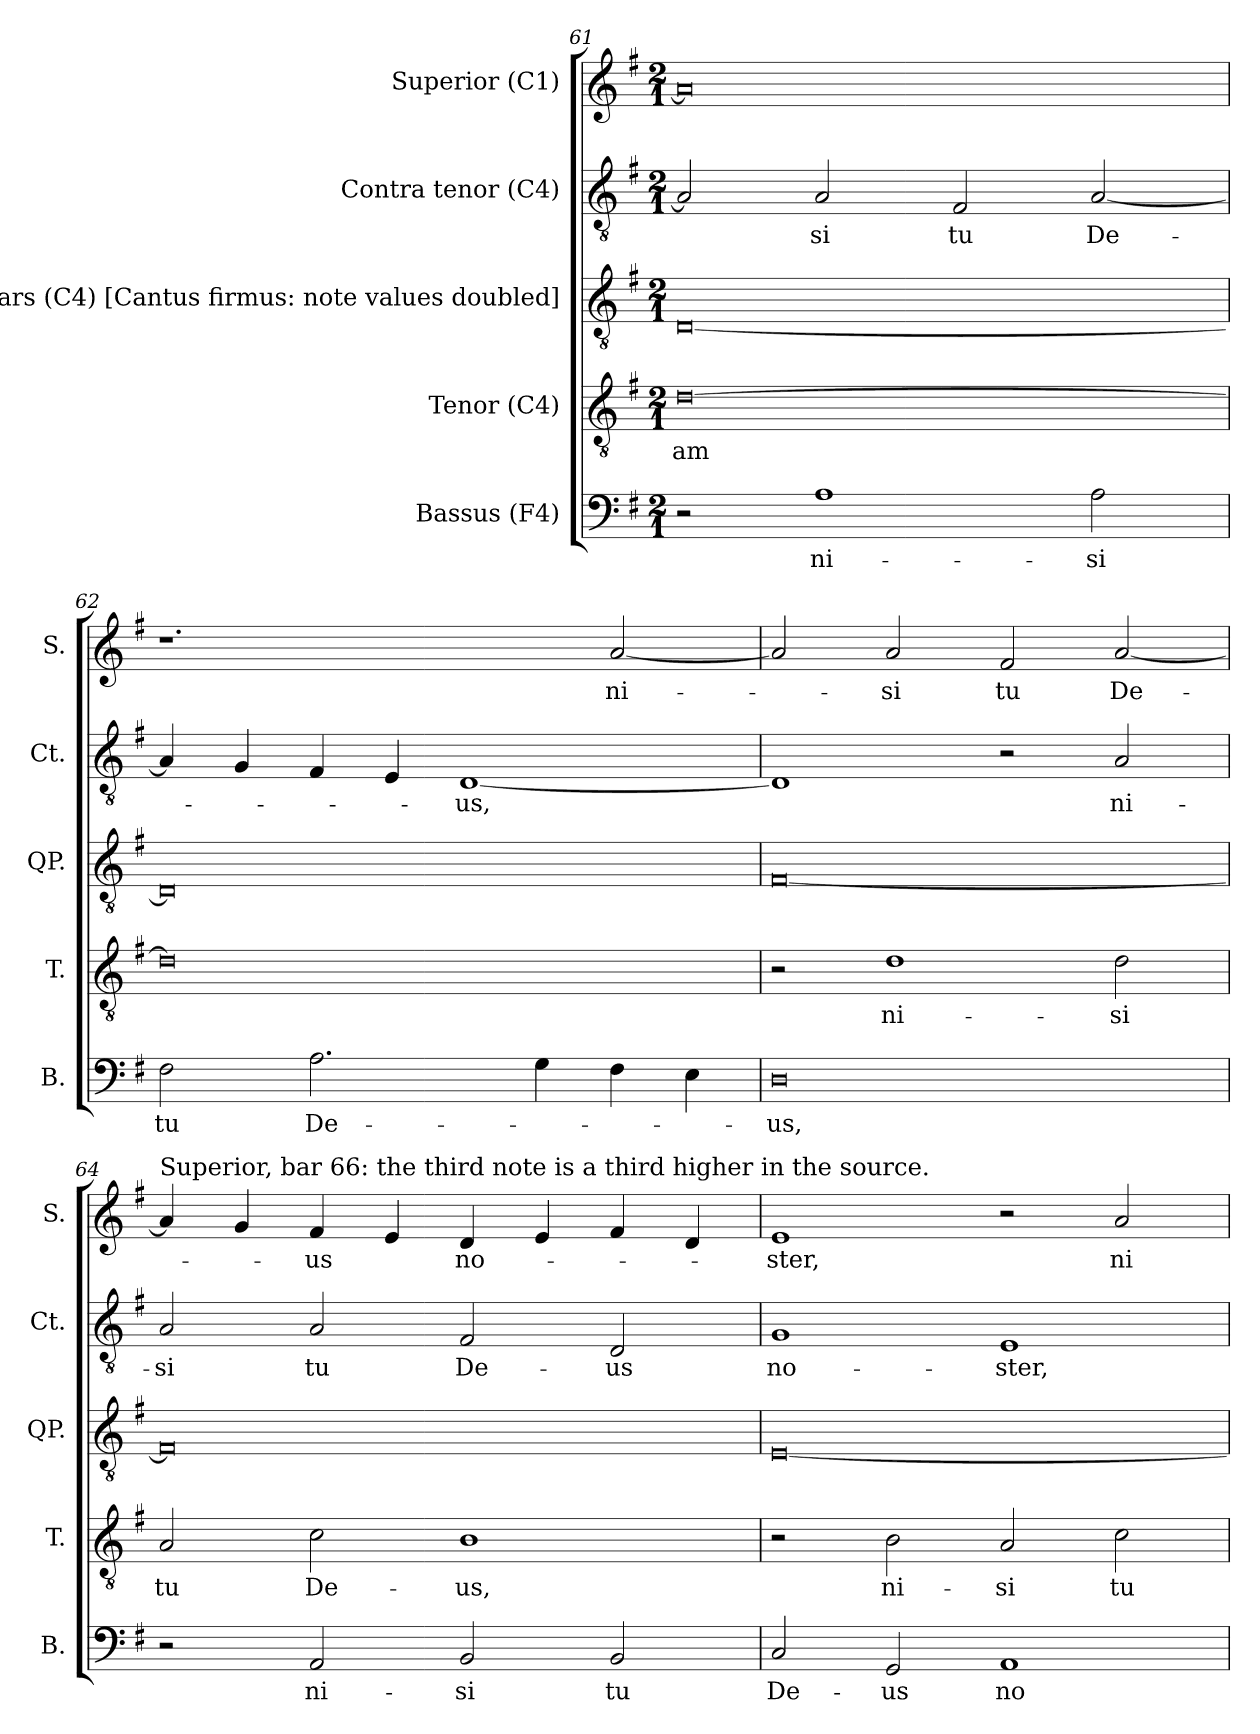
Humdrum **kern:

**kern	**text	**kern	**text	**kern	**kern	**text	**kern	**text
*part5	*part5	*part4	*part4	*part3	*part2	*part2	*part1	*part1
*staff5	*staff5	*staff4	*staff4	*staff3	*staff2	*staff2	*staff1	*staff1
*I"Bassus (F4)	*	*I"Tenor (C4)	*	*I"Quinta pars (C4) [Cantus firmus: note values doubled]	*I"Contra tenor (C4)	*	*I"Superior (C1)	*
*I'B.	*	*I'T.	*	*I'QP.	*I'Ct.	*	*I'S.	*
*clefF4	*	*clefGv2	*	*clefGv2	*clefGv2	*	*clefG2	*
*	*	*ITrd7c12	*	*ITrd7c12	*	*	*	*
*k[f#]	*	*k[f#]	*	*k[f#]	*k[f#]	*	*k[f#]	*
*G:	*	*G:	*	*G:	*G:	*	*G:	*
*M2/1	*	*M2/1	*	*M2/1	*M2/1	*	*M2/1	*
=61	=61	=61	=61	=61	=61	=61	=61	=61
!	!	!	!LO:LY:b:color=#000000	!	!	!	!	!
2r	.	[0Di	-am	[0DDi	2Ai/]	.	0ai]	.
!	!LO:LY:b:color=#000000	!	!	!	!	!	!	!
!	!	!	!	!	!	!LO:LY:b:color=#000000	!	!
1Ai	ni-	.	.	.	2Ai/	-si	.	.
!	!	!	!	!	!	!LO:LY:b:color=#000000	!	!
.	.	.	.	.	2F#i/	tu	.	.
!	!LO:LY:b:color=#000000	!	!	!	!	!	!	!
!	!	!	!	!	!	!LO:LY:b:color=#000000	!	!
2Ai\	-si	.	.	.	[2Ai/	De-	.	.
=62	=62	=62	=62	=62	=62	=62	=62	=62
!	!LO:LY:b:color=#000000	!	!	!	!	!	!	!
2F#i\	tu	0Di]	.	0DDi]	4Ai/]	.	1.r	.
.	.	.	.	.	4Gi/	.	.	.
!	!LO:LY:b:color=#000000	!	!	!	!	!	!	!
2.Ai\	De-	.	.	.	4F#i/	.	.	.
.	.	.	.	.	4Ei/	.	.	.
!	!	!	!	!	!	!LO:LY:b:color=#000000	!	!
.	.	.	.	.	[1Di	-us,	.	.
4Gi\	.	.	.	.	.	.	.	.
!	!	!	!	!	!	!	!	!LO:LY:b:color=#000000
4F#i\	.	.	.	.	.	.	[2ai/	ni-
4Ei\	.	.	.	.	.	.	.	.
!!LO:PB:g=z
=63	=63	=63	=63	=63	=63	=63	=63	=63
!	!LO:LY:b:color=#000000	!	!	!	!	!	!	!
0Di	-us,	2r	.	[0FF#i	1Di]	.	2ai/]	.
!	!	!	!LO:LY:b:color=#000000	!	!	!	!	!
!	!	!	!	!	!	!	!	!LO:LY:b:color=#000000
.	.	1Di	ni-	.	.	.	2ai/	-si
!	!	!	!	!	!	!	!	!LO:LY:b:color=#000000
.	.	.	.	.	2r	.	2f#i/	tu
!	!	!	!LO:LY:b:color=#000000	!	!	!	!	!
!	!	!	!	!	!	!LO:LY:b:color=#000000	!	!
!	!	!	!	!	!	!	!	!LO:LY:b:color=#000000
.	.	2Di\	-si	.	2Ai/	ni-	[2ai/	De-
=64	=64	=64	=64	=64	=64	=64	=64	=64
!	!	!	!LO:LY:b:color=#000000	!	!	!	!	!
!	!	!	!	!	!	!	!LO:TX:a:t=Superior, bar 66&colon; the third note is a third higher in the source.	!
!	!	!	!	!	!	!LO:LY:b:color=#000000	!	!
2r	.	2AAi/	tu	0FF#i]	2Ai/	-si	4ai/]	.
.	.	.	.	.	.	.	4gi/	.
!	!LO:LY:b:color=#000000	!	!	!	!	!	!	!
!	!	!	!LO:LY:b:color=#000000	!	!	!	!	!
!	!	!	!	!	!	!LO:LY:b:color=#000000	!	!
!	!	!	!	!	!	!	!	!LO:LY:b:color=#000000
2AAi/	ni-	2Ci\	De-	.	2Ai/	tu	4f#i/	-us
.	.	.	.	.	.	.	4ei/	.
!	!LO:LY:b:color=#000000	!	!	!	!	!	!	!
!	!	!	!LO:LY:b:color=#000000	!	!	!	!	!
!	!	!	!	!	!	!LO:LY:b:color=#000000	!	!
!	!	!	!	!	!	!	!	!LO:LY:b:color=#000000
2BBi/	-si	1BBi	-us,	.	2F#i/	De-	4di/	no-
.	.	.	.	.	.	.	4ei/	.
!	!LO:LY:b:color=#000000	!	!	!	!	!	!	!
!	!	!	!	!	!	!LO:LY:b:color=#000000	!	!
2BBi/	tu	.	.	.	2Di/	-us	4f#i/	.
.	.	.	.	.	.	.	4di/	.
=65	=65	=65	=65	=65	=65	=65	=65	=65
!	!LO:LY:b:color=#000000	!	!	!	!	!	!	!
!	!	!	!	!	!	!LO:LY:b:color=#000000	!	!
!	!	!	!	!	!	!	!	!LO:LY:b:color=#000000
2Ci/	De-	2r	.	[0EEi	1Gi	no-	1ei	-ster,
!	!LO:LY:b:color=#000000	!	!	!	!	!	!	!
!	!	!	!LO:LY:b:color=#000000	!	!	!	!	!
2GGi/	-us	2BBi\	ni-	.	.	.	.	.
!	!LO:LY:b:color=#000000	!	!	!	!	!	!	!
!	!	!	!LO:LY:b:color=#000000	!	!	!	!	!
!	!	!	!	!	!	!LO:LY:b:color=#000000	!	!
1AAi	no-	2AAi/	-si	.	1Ei	-ster,	2r	.
!	!	!	!LO:LY:b:color=#000000	!	!	!	!	!
!	!	!	!	!	!	!	!	!LO:LY:b:color=#000000
.	.	2Ci\	tu	.	.	.	2ai/	ni-
=	=	=	=	=	=	=	=	=
*-	*-	*-	*-	*-	*-	*-	*-	*-
